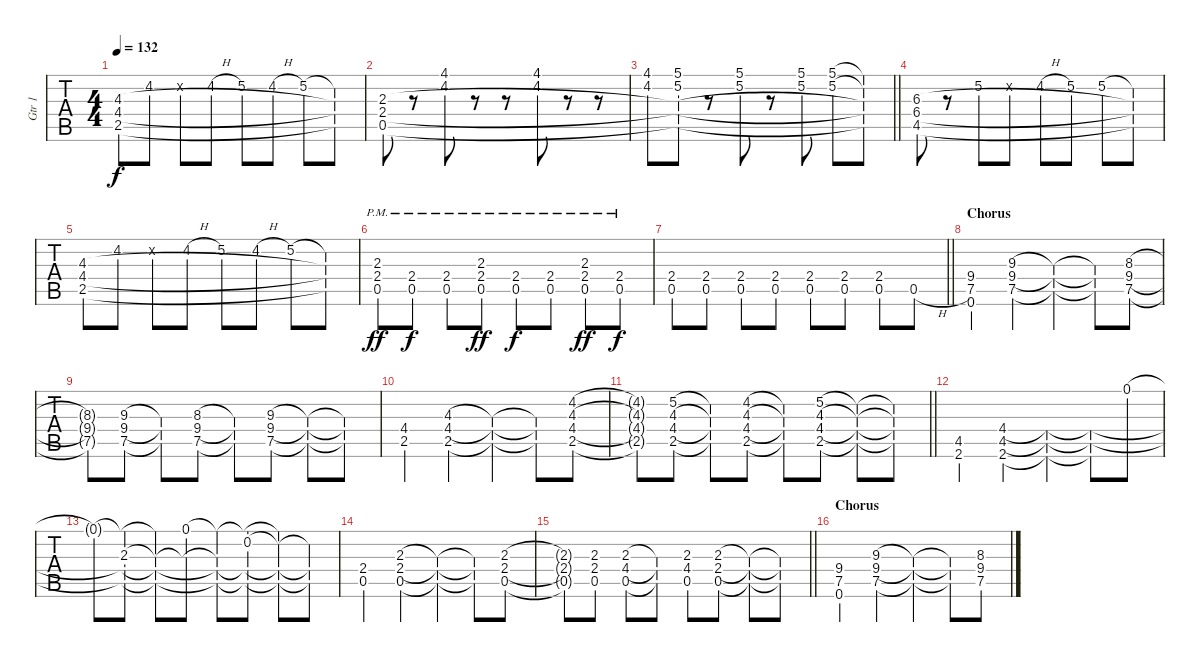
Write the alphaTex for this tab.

\track ("Gtr 1" "Gtr 1") {instrument overdrivenguitar}
\staff {tabs}
\tuning (E4 B3 G3 D3 A2 E2) {hide}
\ts (4 4)
\tempo 132
\clef g2
\ks c
(4.3 4.4 2.5).8{dy f} 4.2.8 0.2{x}.8 4.2{h}.8 5.2.8 4.2{h}.8 5.2.8 (5.2{t} 4.3{t} 4.4{t} 2.5{t}).8 |
(2.3 2.4 0.5).8 r.8 (4.1 4.2).8 r.8 r.8 (4.1 4.2).8 r.8 r.8 |
\barLineRight lightlight
(4.1 4.2).8 (5.1 5.2 2.3{t} 2.4{t} 0.5{t}).8 r.8 (5.1 5.2).8 r.8 (5.1 5.2).8 (5.1 5.2).8 (5.1{t} 5.2{t} 2.3{t} 2.4{t} 0.5{t}).8 |
(6.3 6.4 4.5).8 r.8 5.2.8 0.2{x}.8 4.2{h}.8 5.2.8 5.2.8 (5.2{t} 6.3{t} 6.4{t} 4.5{t}).8 |
(4.3 4.4 2.5).8 4.2.8 0.2{x}.8 4.2{h}.8 5.2.8 4.2{h}.8 5.2.8 (5.2{t} 4.3{t} 4.4{t} 2.5{t}).8 |
(2.3 2.4 0.5{pm}).8{dy ff} (2.4{pm} 0.5{pm}).8{dy f} (2.4{pm} 0.5{pm}).8 (2.3 2.4 0.5{pm}).8{dy ff} (2.4{pm} 0.5{pm}).8{dy f} (2.4{pm} 0.5{pm}).8 (2.3 2.4 0.5{pm}).8{dy ff} (2.4{pm} 0.5{pm}).8{dy f} |
\barLineRight lightlight
(2.4 0.5).8 (2.4 0.5).8 (2.4 0.5).8 (2.4 0.5).8 (2.4 0.5).8 (2.4 0.5).8 (2.4 0.5).8 0.5{h}.8 |
\section ("" "Chorus")
(9.4 7.5 0.6).4 (9.3 9.4 7.5).4 (9.3{t} 9.4{t} 7.5{t}).4 (9.3{t} 9.4{t} 7.5{t}).8 (8.3 9.4 7.5).8 |
(8.3{t} 9.4{t} 7.5{t}).8 (9.3 9.4 7.5).8 (9.3{t} 9.4{t} 7.5{t}).8 (8.3 9.4 7.5).8 (8.3{t} 9.4{t} 7.5{t}).8 (9.3 9.4 7.5).8 (9.3{t} 9.4{t} 7.5{t}).8 (9.3{t} 9.4{t} 7.5{t}).8 |
(4.4 2.5).4 (4.3 4.4 2.5).4 (4.3{t} 4.4{t} 2.5{t}).4 (4.3{t} 4.4{t} 2.5{t}).8 (4.2 4.3 4.4 2.5).8 |
\barLineRight lightlight
(4.2{t} 4.3{t} 4.4{t} 2.5{t}).8 (5.2 4.3 4.4 2.5).8 (5.2{t} 4.3{t} 4.4{t} 2.5{t}).8 (4.2 4.3 4.4 2.5).8 (4.2{t} 4.3{t} 4.4{t} 2.5{t}).8 (5.2 4.3 4.4 2.5).8 (5.2{t} 4.3{t} 4.4{t} 2.5{t}).8 (5.2{t} 4.3{t} 4.4{t} 2.5{t}).8 |
(4.5 2.6).4 (4.4 4.5 2.6).4 (4.4{t} 4.5{t} 2.6{t}).4 (4.4{t} 4.5{t} 2.6{t}).8 0.1.8 |
0.1{t}.8 (0.1{t} 2.3 4.4{t} 4.5{t}).8 (0.1{t} 2.3{t} 4.4{t} 4.5{t}).8 (0.1 2.3{t}).8 (0.1{t} 2.3{t} 4.4{t} 4.5{t}).8 (0.1{t} 0.2 4.4{t} 4.5{t}).8 (0.1{t} 0.2{t} 4.4{t} 4.5{t}).8 (0.2{t} 4.4{t} 4.5{t}).8 |
(2.4 0.5).4 (2.3 2.4 0.5).4 (2.3{t} 2.4{t} 0.5{t}).4 (2.3{t} 2.4{t} 0.5{t}).8 (2.3 2.4 0.5).8 |
\barLineRight lightlight
(2.3{t} 2.4{t} 0.5{t}).8 (2.3 2.4 0.5).8 (2.3 4.4 0.5).8 (2.3{t} 4.4{t} 0.5{t}).8 (2.3 4.4 0.5).8 (2.3 2.4 0.5).8 (2.3{t} 2.4{t} 0.5{t}).8 (2.3{t} 2.4{t} 0.5{t}).8 |
\section ("" "Chorus")
(9.4 7.5 0.6).4 (9.3 9.4 7.5).4 (9.3{t} 9.4{t} 7.5{t}).4 (9.3{t} 9.4{t} 7.5{t}).8 (8.3 9.4 7.5).8
